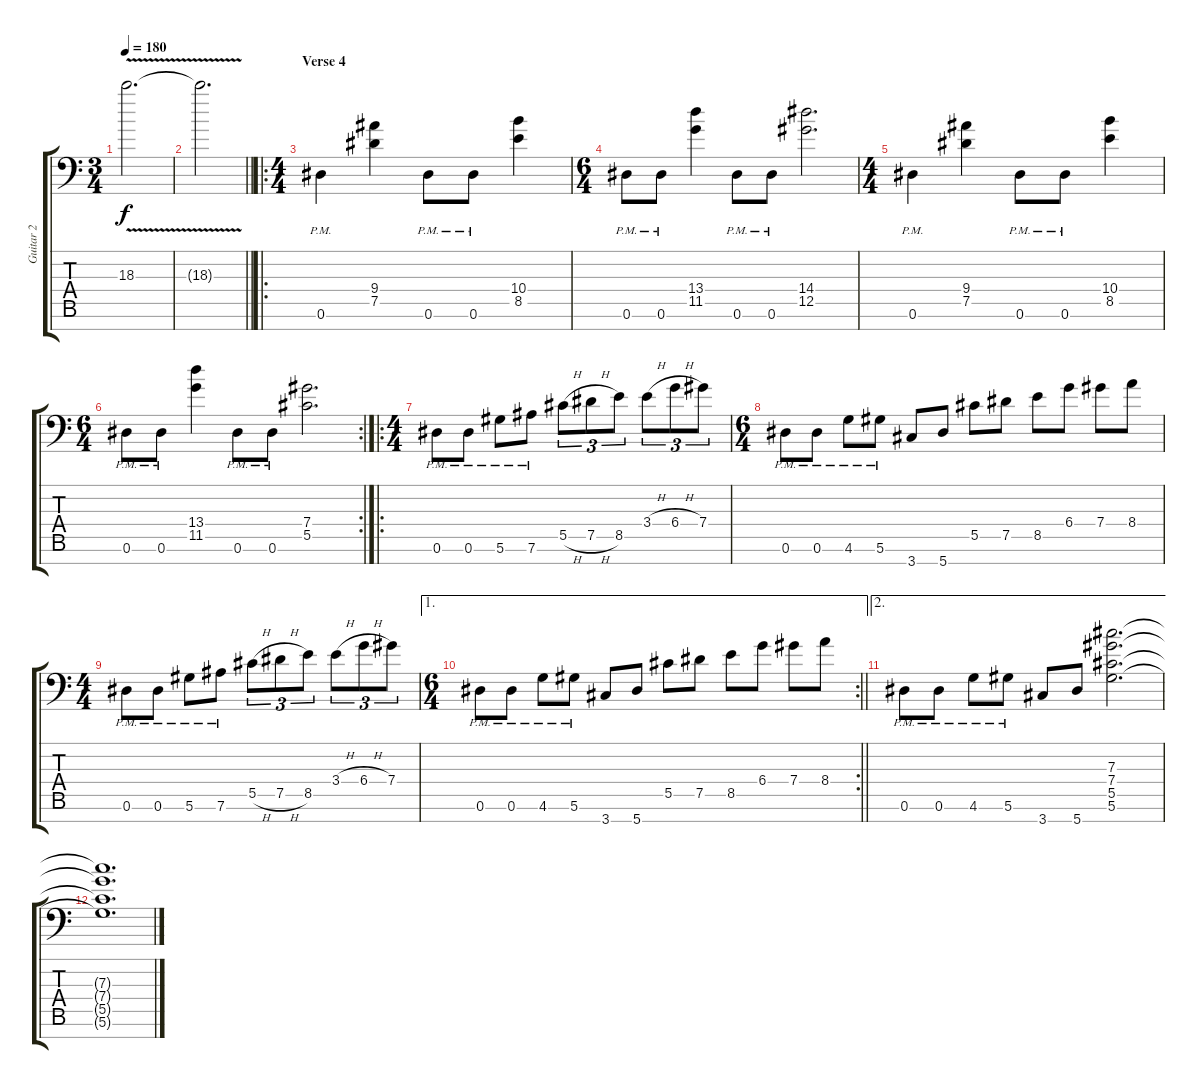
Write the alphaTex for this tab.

\track ("Guitar 2" "Guitar 2") {instrument distortionguitar}
\staff {score tabs}
\tuning (Eb4 Bb3 Gb3 Db3 Ab2 Eb2 Bb1) {hide}
\ts (3 4)
\tempo 180
\clef f4
\ks c
18.3{v}.2{d dy f} |
\barLineRight lightlight
18.3{t}.2{d} |
\ro
\ts (4 4)
\section ("" "Verse 4")
0.6{pm}.4 (9.4 7.5).4 0.6{pm}.8 0.6{pm}.8 (10.4 8.5).4 |
\ts (6 4)
0.6{pm}.8 0.6{pm}.8 (13.4 11.5).4 0.6{pm}.8 0.6{pm}.8 (14.4 12.5).2{d} |
\ts (4 4)
0.6{pm}.4 (9.4 7.5).4 0.6{pm}.8 0.6{pm}.8 (10.4 8.5).4 |
\rc 2
\ts (6 4)
0.6{pm}.8 0.6{pm}.8 (13.4 11.5).4 0.6{pm}.8 0.6{pm}.8 (7.4 5.5).2{d} |
\ro
\ts (4 4)
0.6{pm}.8 0.6{pm}.8 5.6{pm}.8 7.6{pm}.8 5.5{h}.8{tu (3 2)} 7.5{h}.8{tu (3 2)} 8.5.8{tu (3 2)} 3.4{h}.8{tu (3 2)} 6.4{h}.8{tu (3 2)} 7.4.8{tu (3 2)} |
\ts (6 4)
0.6{pm}.8 0.6{pm}.8 4.6{pm}.8 5.6{pm}.8 3.7.8 5.7.8 5.5.8 7.5.8 8.5.8 6.4.8 7.4.8 8.4.8 |
\ts (4 4)
0.6{pm}.8 0.6{pm}.8 5.6{pm}.8 7.6{pm}.8 5.5{h}.8{tu (3 2)} 7.5{h}.8{tu (3 2)} 8.5.8{tu (3 2)} 3.4{h}.8{tu (3 2)} 6.4{h}.8{tu (3 2)} 7.4.8{tu (3 2)} |
\ae 1
\rc 2
\ts (6 4)
\barLineRight lightlight
0.6{pm}.8 0.6{pm}.8 4.6{pm}.8 5.6{pm}.8 3.7.8 5.7.8 5.5.8 7.5.8 8.5.8 6.4.8 7.4.8 8.4.8 |
\ae 2
0.6{pm}.8 0.6{pm}.8 4.6{pm}.8 5.6{pm}.8 3.7.8 5.7.8 (7.3 7.4 5.5 5.6).2{d} |
(7.3{t} 7.4{t} 5.5{t} 5.6{t}).1{d}
